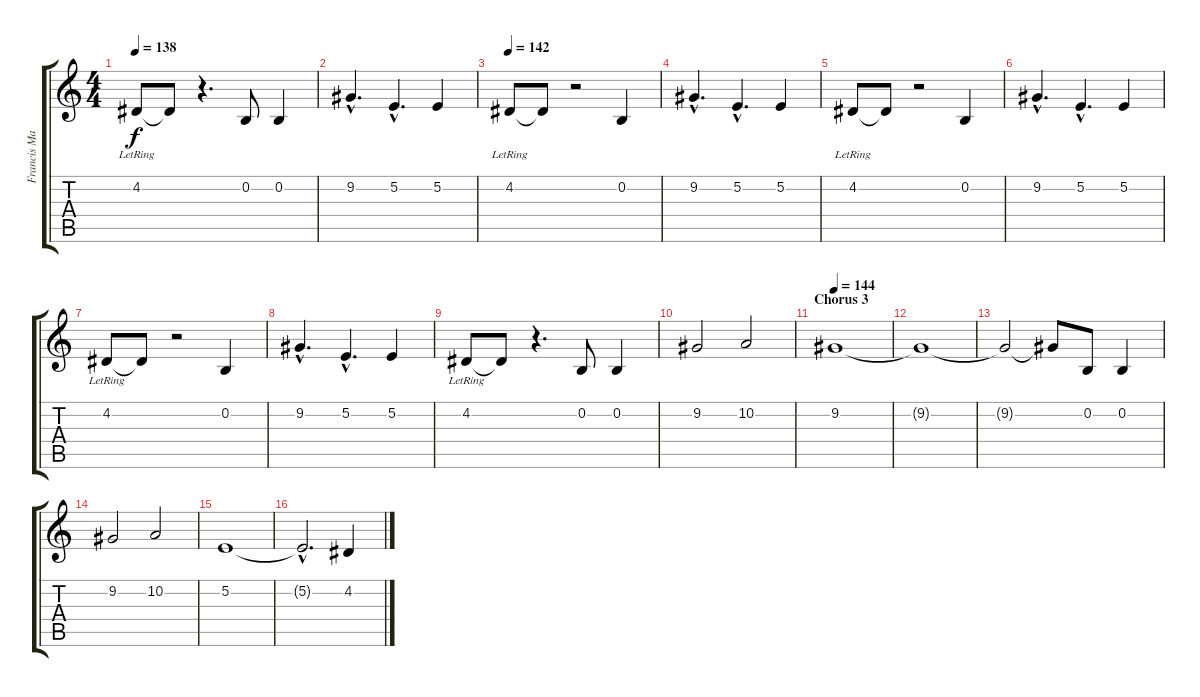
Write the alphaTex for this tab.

\track ("Francis Mark-Vocals" "Francis Ma") {instrument clarinet}
\staff {score tabs}
\tuning (E4 B3 G3 D3 A2 E2) {hide}
\ts (4 4)
\tempo 138
\clef g2
\ks c
4.2{lr}.8{dy f} 4.2{t}.8 r.4{d} 0.2.8 0.2.4 |
9.2{hac}.4{d} 5.2{hac}.4{d} 5.2.4 |
\tempo 142
4.2{lr}.8 4.2{t}.8 r.2 0.2.4 |
9.2{hac}.4{d} 5.2{hac}.4{d} 5.2.4 |
4.2{lr}.8 4.2{t}.8 r.2 0.2.4 |
9.2{hac}.4{d} 5.2{hac}.4{d} 5.2.4 |
4.2{lr}.8 4.2{t}.8 r.2 0.2.4 |
9.2{hac}.4{d} 5.2{hac}.4{d} 5.2.4 |
4.2{lr}.8 4.2{t}.8 r.4{d} 0.2.8 0.2.4 |
9.2.2 10.2.2 |
\section ("" "Chorus 3")
\tempo 144
9.2.1 |
9.2{t}.1 |
9.2{t}.2 9.2{t}.8 0.2.8 0.2.4 |
9.2.2 10.2.2 |
5.2.1 |
5.2{hac t}.2{d} 4.2.4
